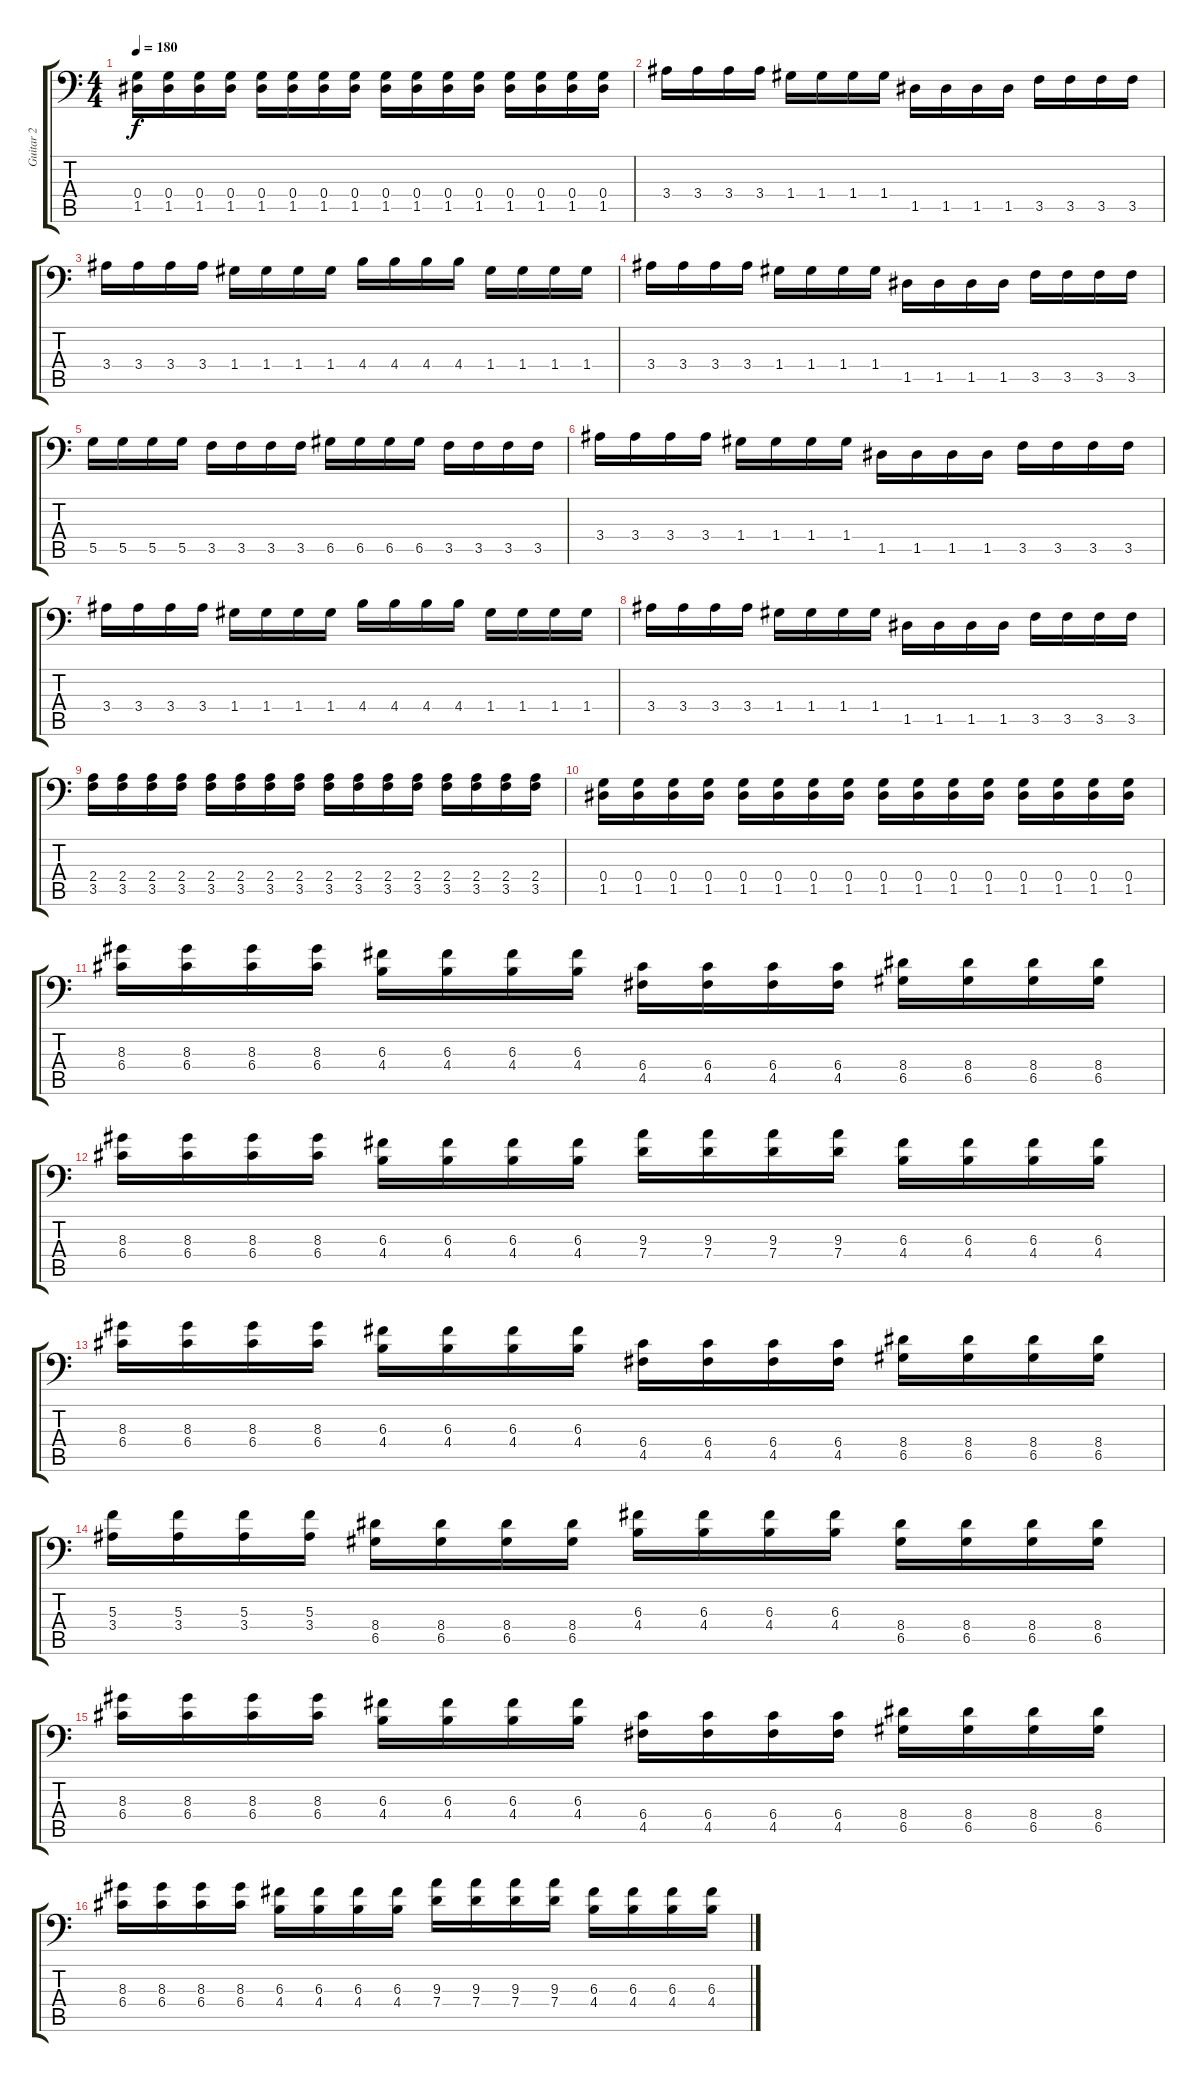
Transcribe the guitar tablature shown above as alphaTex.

\track ("Guitar 2" "Guitar 2") {instrument distortionguitar}
\staff {score tabs}
\tuning (A3 E3 C3 G2 D2 A1) {hide}
\ts (4 4)
\tempo 180
\clef f4
\ks c
(0.4 1.5).16{dy f} (0.4 1.5).16 (0.4 1.5).16 (0.4 1.5).16 (0.4 1.5).16 (0.4 1.5).16 (0.4 1.5).16 (0.4 1.5).16 (0.4 1.5).16 (0.4 1.5).16 (0.4 1.5).16 (0.4 1.5).16 (0.4 1.5).16 (0.4 1.5).16 (0.4 1.5).16 (0.4 1.5).16 |
3.4.16 3.4.16 3.4.16 3.4.16 1.4.16 1.4.16 1.4.16 1.4.16 1.5.16 1.5.16 1.5.16 1.5.16 3.5.16 3.5.16 3.5.16 3.5.16 |
3.4.16 3.4.16 3.4.16 3.4.16 1.4.16 1.4.16 1.4.16 1.4.16 4.4.16 4.4.16 4.4.16 4.4.16 1.4.16 1.4.16 1.4.16 1.4.16 |
3.4.16 3.4.16 3.4.16 3.4.16 1.4.16 1.4.16 1.4.16 1.4.16 1.5.16 1.5.16 1.5.16 1.5.16 3.5.16 3.5.16 3.5.16 3.5.16 |
5.5.16 5.5.16 5.5.16 5.5.16 3.5.16 3.5.16 3.5.16 3.5.16 6.5.16 6.5.16 6.5.16 6.5.16 3.5.16 3.5.16 3.5.16 3.5.16 |
3.4.16 3.4.16 3.4.16 3.4.16 1.4.16 1.4.16 1.4.16 1.4.16 1.5.16 1.5.16 1.5.16 1.5.16 3.5.16 3.5.16 3.5.16 3.5.16 |
3.4.16 3.4.16 3.4.16 3.4.16 1.4.16 1.4.16 1.4.16 1.4.16 4.4.16 4.4.16 4.4.16 4.4.16 1.4.16 1.4.16 1.4.16 1.4.16 |
3.4.16 3.4.16 3.4.16 3.4.16 1.4.16 1.4.16 1.4.16 1.4.16 1.5.16 1.5.16 1.5.16 1.5.16 3.5.16 3.5.16 3.5.16 3.5.16 |
(2.4 3.5).16 (2.4 3.5).16 (2.4 3.5).16 (2.4 3.5).16 (2.4 3.5).16 (2.4 3.5).16 (2.4 3.5).16 (2.4 3.5).16 (2.4 3.5).16 (2.4 3.5).16 (2.4 3.5).16 (2.4 3.5).16 (2.4 3.5).16 (2.4 3.5).16 (2.4 3.5).16 (2.4 3.5).16 |
(0.4 1.5).16 (0.4 1.5).16 (0.4 1.5).16 (0.4 1.5).16 (0.4 1.5).16 (0.4 1.5).16 (0.4 1.5).16 (0.4 1.5).16 (0.4 1.5).16 (0.4 1.5).16 (0.4 1.5).16 (0.4 1.5).16 (0.4 1.5).16 (0.4 1.5).16 (0.4 1.5).16 (0.4 1.5).16 |
(8.3 6.4).16 (8.3 6.4).16 (8.3 6.4).16 (8.3 6.4).16 (6.3 4.4).16 (6.3 4.4).16 (6.3 4.4).16 (6.3 4.4).16 (6.4 4.5).16 (6.4 4.5).16 (6.4 4.5).16 (6.4 4.5).16 (8.4 6.5).16 (8.4 6.5).16 (8.4 6.5).16 (8.4 6.5).16 |
(8.3 6.4).16 (8.3 6.4).16 (8.3 6.4).16 (8.3 6.4).16 (6.3 4.4).16 (6.3 4.4).16 (6.3 4.4).16 (6.3 4.4).16 (9.3 7.4).16 (9.3 7.4).16 (9.3 7.4).16 (9.3 7.4).16 (6.3 4.4).16 (6.3 4.4).16 (6.3 4.4).16 (6.3 4.4).16 |
(8.3 6.4).16 (8.3 6.4).16 (8.3 6.4).16 (8.3 6.4).16 (6.3 4.4).16 (6.3 4.4).16 (6.3 4.4).16 (6.3 4.4).16 (6.4 4.5).16 (6.4 4.5).16 (6.4 4.5).16 (6.4 4.5).16 (8.4 6.5).16 (8.4 6.5).16 (8.4 6.5).16 (8.4 6.5).16 |
(5.3 3.4).16 (5.3 3.4).16 (5.3 3.4).16 (5.3 3.4).16 (8.4 6.5).16 (8.4 6.5).16 (8.4 6.5).16 (8.4 6.5).16 (6.3 4.4).16 (6.3 4.4).16 (6.3 4.4).16 (6.3 4.4).16 (8.4 6.5).16 (8.4 6.5).16 (8.4 6.5).16 (8.4 6.5).16 |
(8.3 6.4).16 (8.3 6.4).16 (8.3 6.4).16 (8.3 6.4).16 (6.3 4.4).16 (6.3 4.4).16 (6.3 4.4).16 (6.3 4.4).16 (6.4 4.5).16 (6.4 4.5).16 (6.4 4.5).16 (6.4 4.5).16 (8.4 6.5).16 (8.4 6.5).16 (8.4 6.5).16 (8.4 6.5).16 |
(8.3 6.4).16 (8.3 6.4).16 (8.3 6.4).16 (8.3 6.4).16 (6.3 4.4).16 (6.3 4.4).16 (6.3 4.4).16 (6.3 4.4).16 (9.3 7.4).16 (9.3 7.4).16 (9.3 7.4).16 (9.3 7.4).16 (6.3 4.4).16 (6.3 4.4).16 (6.3 4.4).16 (6.3 4.4).16
